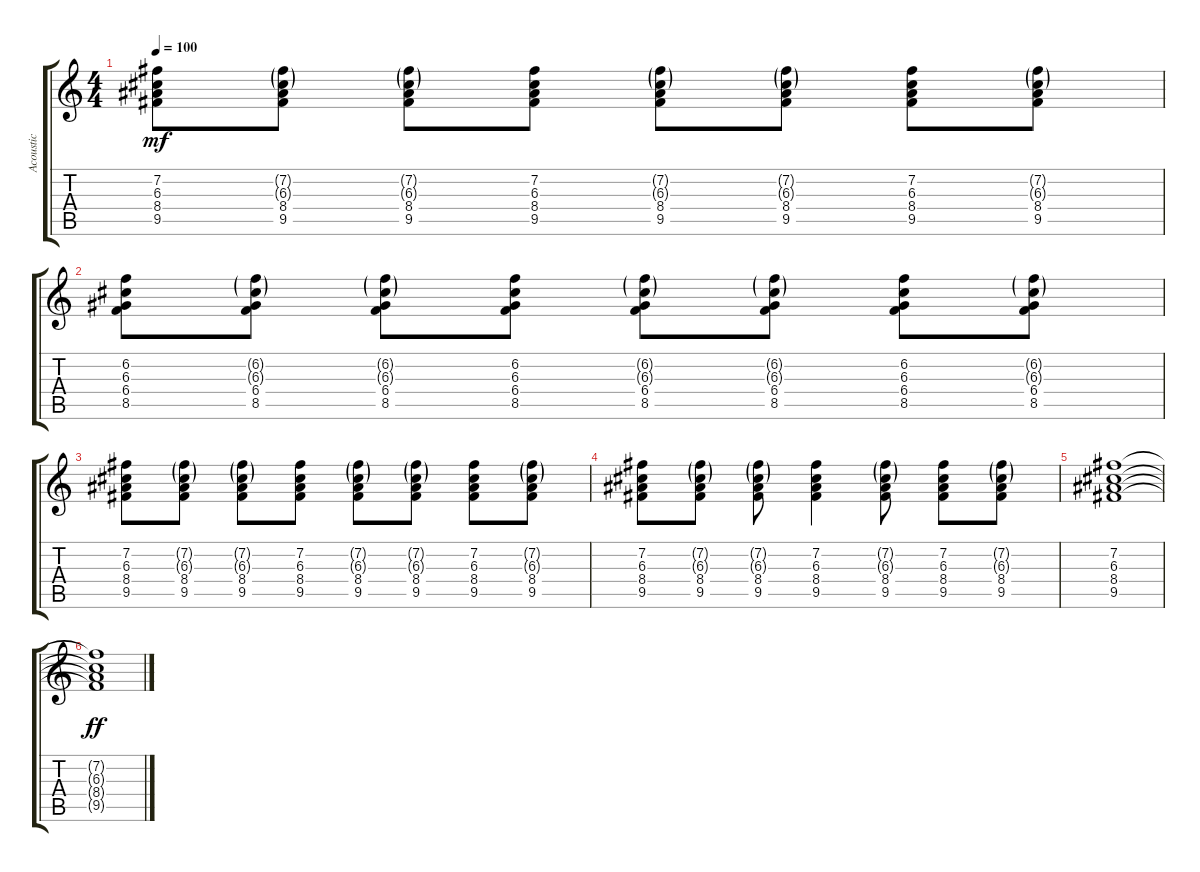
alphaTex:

\track ("Acoustic" "Acoustic") {instrument acousticguitarnylon}
\staff {score tabs}
\tuning (E4 B3 G3 D3 A2 E2) {hide}
\ts (4 4)
\tempo 100
\clef g2
\ks c
(7.2 6.3 8.4 9.5).8{dy mf} (7.2{g} 6.3{g} 8.4 9.5).8 (7.2{g} 6.3{g} 8.4 9.5).8 (7.2 6.3 8.4 9.5).8 (7.2{g} 6.3{g} 8.4 9.5).8 (7.2{g} 6.3{g} 8.4 9.5).8 (7.2 6.3 8.4 9.5).8 (7.2{g} 6.3{g} 8.4 9.5).8 |
(6.2 6.3 6.4 8.5).8 (6.2{g} 6.3{g} 6.4 8.5).8 (6.2{g} 6.3{g} 6.4 8.5).8 (6.2 6.3 6.4 8.5).8 (6.2{g} 6.3{g} 6.4 8.5).8 (6.2{g} 6.3{g} 6.4 8.5).8 (6.2 6.3 6.4 8.5).8 (6.2{g} 6.3{g} 6.4 8.5).8 |
(7.2 6.3 8.4 9.5).8 (7.2{g} 6.3{g} 8.4 9.5).8 (7.2{g} 6.3{g} 8.4 9.5).8 (7.2 6.3 8.4 9.5).8 (7.2{g} 6.3{g} 8.4 9.5).8 (7.2{g} 6.3{g} 8.4 9.5).8 (7.2 6.3 8.4 9.5).8 (7.2{g} 6.3{g} 8.4 9.5).8 |
(7.2 6.3 8.4 9.5).8 (7.2{g} 6.3{g} 8.4 9.5).8 (7.2{g} 6.3{g} 8.4 9.5).8 (7.2 6.3 8.4 9.5).4 (7.2{g} 6.3{g} 8.4 9.5).8 (7.2 6.3 8.4 9.5).8 (7.2{g} 6.3{g} 8.4 9.5).8 |
(7.2 6.3 8.4 9.5).1 |
(7.2{t} 6.3{t} 8.4{t} 9.5{t}).1{dy ff}
